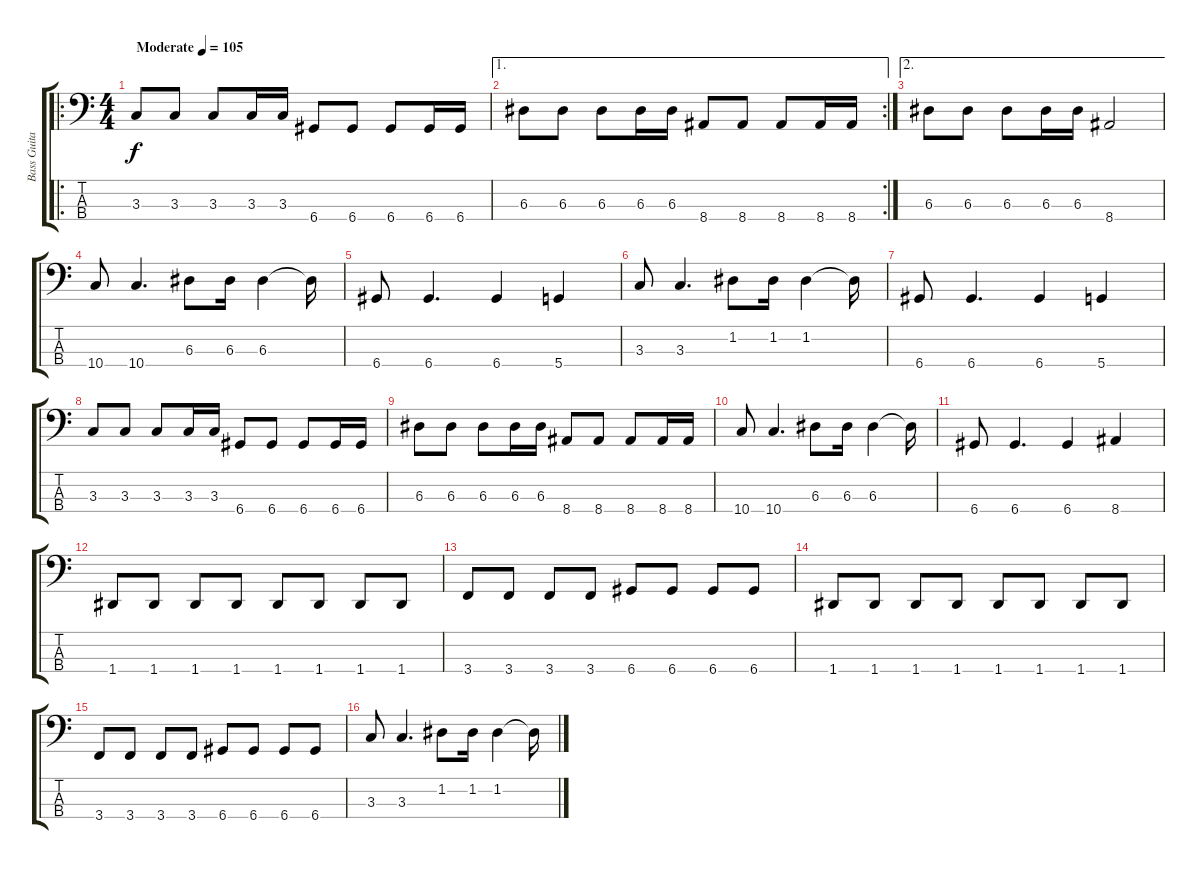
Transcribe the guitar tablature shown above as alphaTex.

\track ("Bass Guitar" "Bass Guita") {instrument electricbassfinger}
\staff {score tabs}
\tuning (G2 D2 A1 D1) {hide}
\ro
\ts (4 4)
\tempo (105 "Moderate")
\clef f4
\ks c
3.3.8{dy f instrument electricbassfinger} 3.3.8 3.3.8 3.3.16 3.3.16 6.4.8 6.4.8 6.4.8 6.4.16 6.4.16 |
\ae 1
\rc 2
6.3.8 6.3.8 6.3.8 6.3.16 6.3.16 8.4.8 8.4.8 8.4.8 8.4.16 8.4.16 |
\ae 2
6.3.8 6.3.8 6.3.8 6.3.16 6.3.16 8.4.2 |
10.4.8 10.4.4{d} 6.3.8 6.3.16 6.3.4 6.3{t}.16 |
6.4.8 6.4.4{d} 6.4.4 5.4.4 |
3.3.8 3.3.4{d} 1.2.8 1.2.16 1.2.4 1.2{t}.16 |
6.4.8 6.4.4{d} 6.4.4 5.4.4 |
3.3.8 3.3.8 3.3.8 3.3.16 3.3.16 6.4.8 6.4.8 6.4.8 6.4.16 6.4.16 |
6.3.8 6.3.8 6.3.8 6.3.16 6.3.16 8.4.8 8.4.8 8.4.8 8.4.16 8.4.16 |
10.4.8 10.4.4{d} 6.3.8 6.3.16 6.3.4 6.3{t}.16 |
6.4.8 6.4.4{d} 6.4.4 8.4.4 |
1.4.8 1.4.8 1.4.8 1.4.8 1.4.8 1.4.8 1.4.8 1.4.8 |
3.4.8 3.4.8 3.4.8 3.4.8 6.4.8 6.4.8 6.4.8 6.4.8 |
1.4.8 1.4.8 1.4.8 1.4.8 1.4.8 1.4.8 1.4.8 1.4.8 |
3.4.8 3.4.8 3.4.8 3.4.8 6.4.8 6.4.8 6.4.8 6.4.8 |
3.3.8 3.3.4{d} 1.2.8 1.2.16 1.2.4 1.2{t}.16
